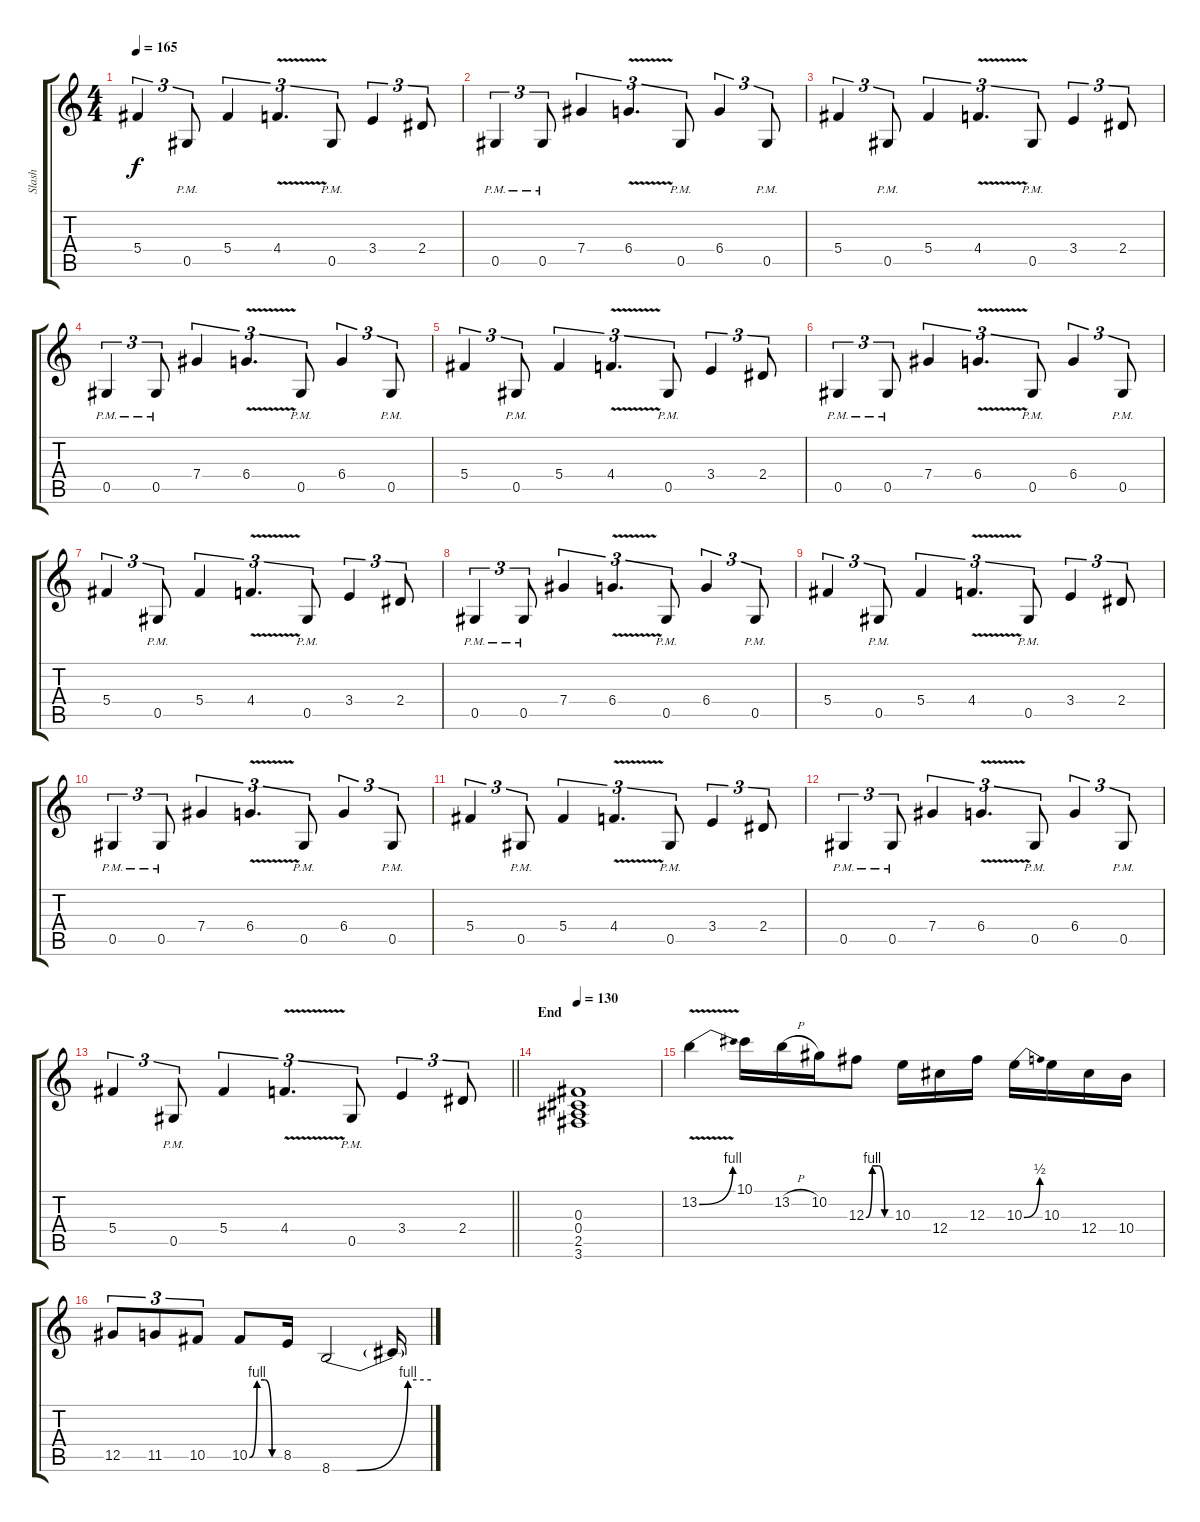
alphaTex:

\track ("Slash" "Slash") {instrument overdrivenguitar}
\staff {score tabs}
\tuning (Eb4 Bb3 Gb3 Db3 Ab2 Eb2) {hide}
\ts (4 4)
\tempo 165
\clef g2
\ks c
5.4.4{tu (3 2) dy f} 0.5{pm}.8{tu (3 2)} 5.4.4{tu (3 2)} 4.4{v}.4{d tu (3 2)} 0.5{pm}.8{tu (3 2)} 3.4.4{tu (3 2)} 2.4.8{tu (3 2)} |
0.5{pm}.4{tu (3 2)} 0.5{pm}.8{tu (3 2)} 7.4.4{tu (3 2)} 6.4{v}.4{d tu (3 2)} 0.5{pm}.8{tu (3 2)} 6.4.4{tu (3 2)} 0.5{pm}.8{tu (3 2)} |
5.4.4{tu (3 2)} 0.5{pm}.8{tu (3 2)} 5.4.4{tu (3 2)} 4.4{v}.4{d tu (3 2)} 0.5{pm}.8{tu (3 2)} 3.4.4{tu (3 2)} 2.4.8{tu (3 2)} |
0.5{pm}.4{tu (3 2)} 0.5{pm}.8{tu (3 2)} 7.4.4{tu (3 2)} 6.4{v}.4{d tu (3 2)} 0.5{pm}.8{tu (3 2)} 6.4.4{tu (3 2)} 0.5{pm}.8{tu (3 2)} |
5.4.4{tu (3 2)} 0.5{pm}.8{tu (3 2)} 5.4.4{tu (3 2)} 4.4{v}.4{d tu (3 2)} 0.5{pm}.8{tu (3 2)} 3.4.4{tu (3 2)} 2.4.8{tu (3 2)} |
0.5{pm}.4{tu (3 2)} 0.5{pm}.8{tu (3 2)} 7.4.4{tu (3 2)} 6.4{v}.4{d tu (3 2)} 0.5{pm}.8{tu (3 2)} 6.4.4{tu (3 2)} 0.5{pm}.8{tu (3 2)} |
5.4.4{tu (3 2)} 0.5{pm}.8{tu (3 2)} 5.4.4{tu (3 2)} 4.4{v}.4{d tu (3 2)} 0.5{pm}.8{tu (3 2)} 3.4.4{tu (3 2)} 2.4.8{tu (3 2)} |
0.5{pm}.4{tu (3 2)} 0.5{pm}.8{tu (3 2)} 7.4.4{tu (3 2)} 6.4{v}.4{d tu (3 2)} 0.5{pm}.8{tu (3 2)} 6.4.4{tu (3 2)} 0.5{pm}.8{tu (3 2)} |
5.4.4{tu (3 2)} 0.5{pm}.8{tu (3 2)} 5.4.4{tu (3 2)} 4.4{v}.4{d tu (3 2)} 0.5{pm}.8{tu (3 2)} 3.4.4{tu (3 2)} 2.4.8{tu (3 2)} |
0.5{pm}.4{tu (3 2)} 0.5{pm}.8{tu (3 2)} 7.4.4{tu (3 2)} 6.4{v}.4{d tu (3 2)} 0.5{pm}.8{tu (3 2)} 6.4.4{tu (3 2)} 0.5{pm}.8{tu (3 2)} |
5.4.4{tu (3 2)} 0.5{pm}.8{tu (3 2)} 5.4.4{tu (3 2)} 4.4{v}.4{d tu (3 2)} 0.5{pm}.8{tu (3 2)} 3.4.4{tu (3 2)} 2.4.8{tu (3 2)} |
0.5{pm}.4{tu (3 2)} 0.5{pm}.8{tu (3 2)} 7.4.4{tu (3 2)} 6.4{v}.4{d tu (3 2)} 0.5{pm}.8{tu (3 2)} 6.4.4{tu (3 2)} 0.5{pm}.8{tu (3 2)} |
\barLineRight lightlight
5.4.4{tu (3 2)} 0.5{pm}.8{tu (3 2)} 5.4.4{tu (3 2)} 4.4{v}.4{d tu (3 2)} 0.5{pm}.8{tu (3 2)} 3.4.4{tu (3 2)} 2.4.8{tu (3 2)} |
\section ("" "End")
\tempo 130
(0.3 0.4 2.5 3.6).1 |
13.2{be (bend 0 0 60 4) v}.4 10.1.16 13.2{h}.16 10.2.16 12.3{be (custom 0 0 15 4 30 4 45 0 60 0)}.8 10.3.16 12.4.16 12.3.16 10.3{be (bend 0 0 60 2)}.16 10.3.16 12.4.16 10.4.16 |
12.5.8{tu (3 2)} 11.5.8{tu (3 2)} 10.5.8{tu (3 2)} 10.5{be (custom 0 0 15 4 30 4 45 0 60 0)}.8 8.5.16 8.6{be (custom 0 0 15 0 46 4 60 4)}.2 8.6{t}.16
